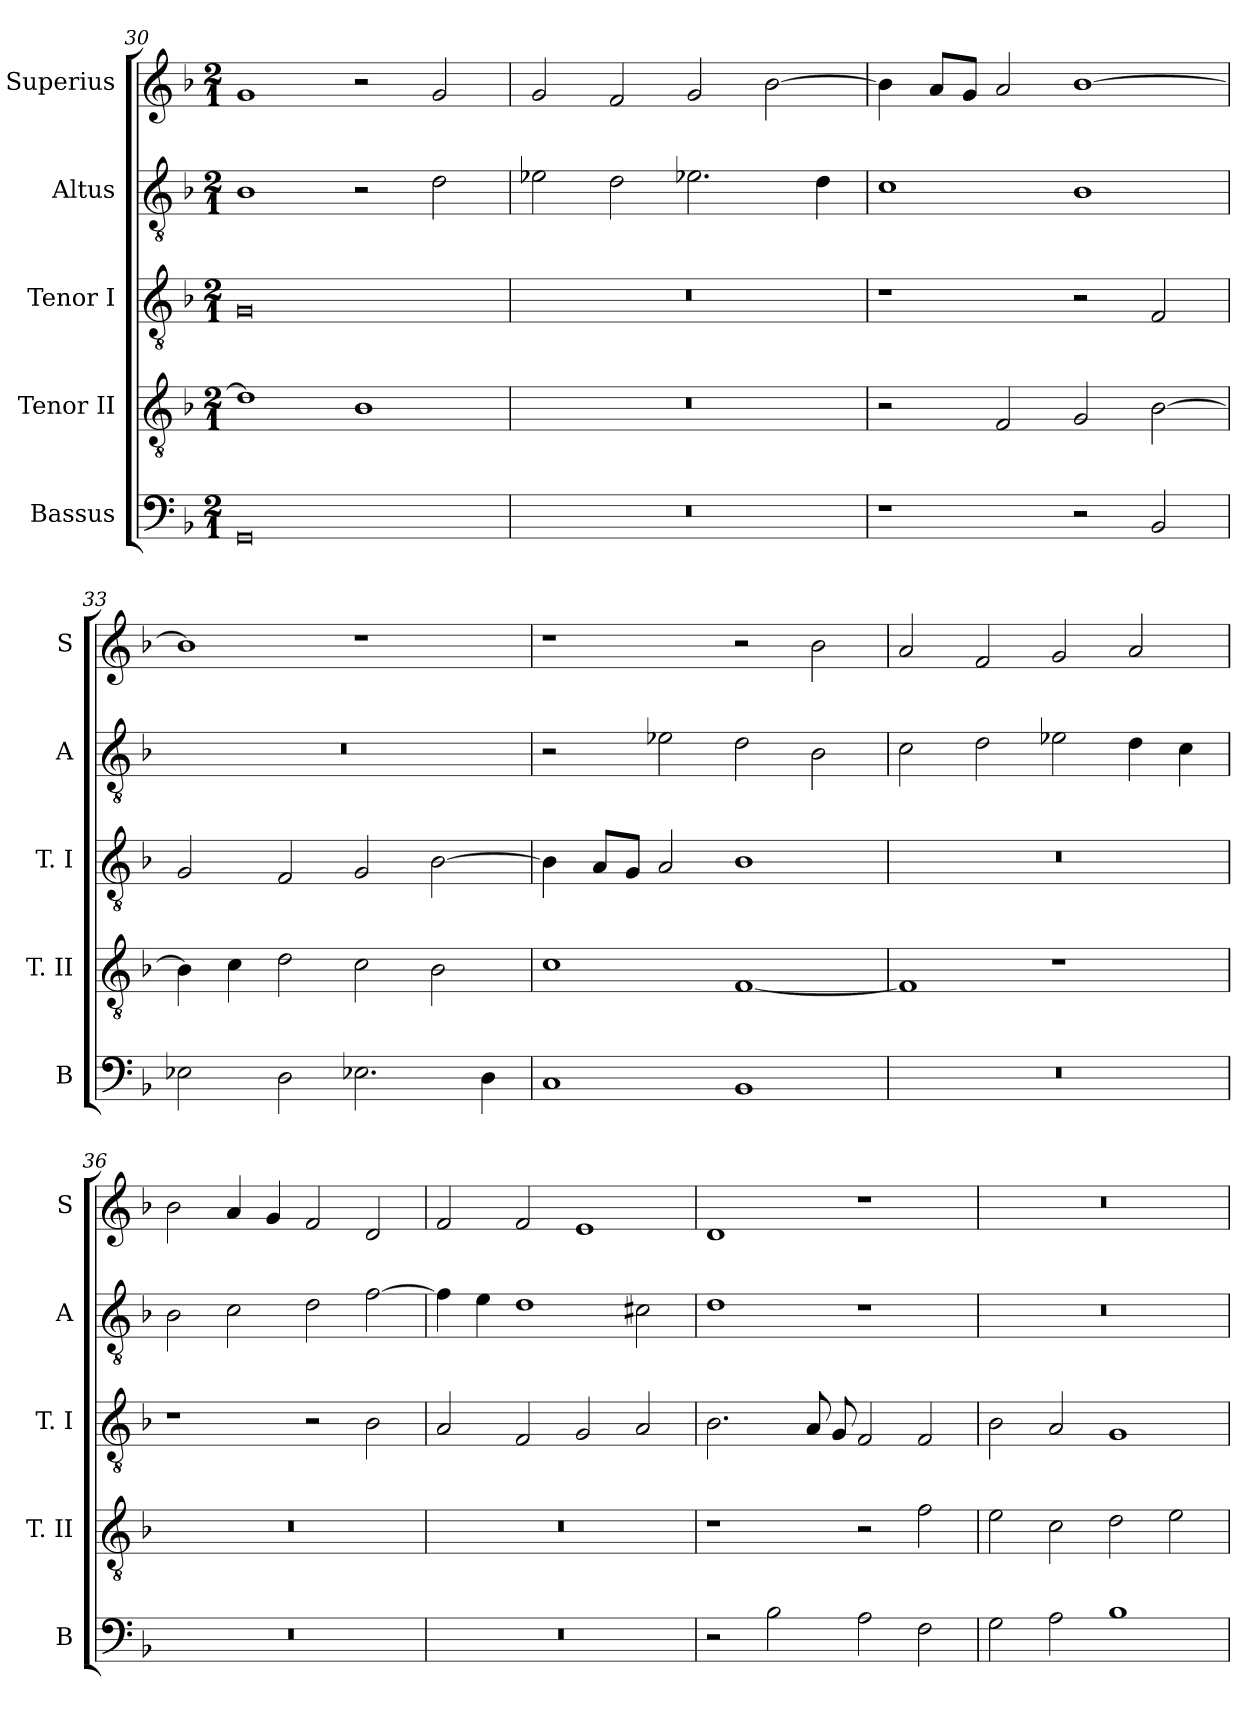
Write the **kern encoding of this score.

**kern	**kern	**kern	**kern	**kern
*part5	*part4	*part3	*part2	*part1
*staff5	*staff4	*staff3	*staff2	*staff1
*I"Bassus	*I"Tenor II	*I"Tenor I	*I"Altus	*I"Superius
*I'B	*I'T. II	*I'T. I	*I'A	*I'S
*clefF4	*clefGv2	*clefGv2	*clefGv2	*clefG2
*k[b-]	*k[b-]	*k[b-]	*k[b-]	*k[b-]
*F:	*F:	*F:	*F:	*F:
*M2/1	*M2/1	*M2/1	*M2/1	*M2/1
=30	=30	=30	=30	=30
0GG	1d]	0G	1B-	1g
.	1B-	.	2r	2r
.	.	.	2d	2g
=31	=31	=31	=31	=31
0r	0r	0r	2e-X	2g
.	.	.	2d	2f
.	.	.	2.e-X	2g
.	.	.	.	[2b-
.	.	.	4d	.
=32	=32	=32	=32	=32
1r	2r	1r	1c	4b-]
.	.	.	.	8aL
.	.	.	.	8gJ
.	2F	.	.	2a
2r	2G	2r	1B-	[1b-
2BB-	[2B-	2F	.	.
=33	=33	=33	=33	=33
2E-X	4B-]	2G	0r	1b-]
.	4c	.	.	.
2D	2d	2F	.	.
2.E-X	2c	2G	.	1r
.	2B-	[2B-	.	.
4D	.	.	.	.
=34	=34	=34	=34	=34
1C	1c	4B-]	2r	1r
.	.	8AL	.	.
.	.	8GJ	.	.
.	.	2A	2e-X	.
1BB-	[1F	1B-	2d	2r
.	.	.	2B-	2b-
=35	=35	=35	=35	=35
0r	1F]	0r	2c	2a
.	.	.	2d	2f
.	1r	.	2e-X	2g
.	.	.	4d	2a
.	.	.	4c	.
=36	=36	=36	=36	=36
0r	0r	1r	2B-	2b-
.	.	.	2c	4a
.	.	.	.	4g
.	.	2r	2d	2f
.	.	2B-	[2f	2d
=37	=37	=37	=37	=37
0r	0r	2A	4f]	2f
.	.	.	4e	.
.	.	2F	1d	2f
.	.	2G	.	1e
.	.	2A	2c#X	.
=38	=38	=38	=38	=38
2r	1r	2.B-	1d	1d
2B-	.	.	.	.
.	.	8A	.	.
.	.	8G	.	.
2A	2r	2F	1r	1r
2F	2f	2F	.	.
=39	=39	=39	=39	=39
2G	2e	2B-	0r	0r
2A	2c	2A	.	.
1B-	2d	1G	.	.
.	2e	.	.	.
=	=	=	=	=
*-	*-	*-	*-	*-
